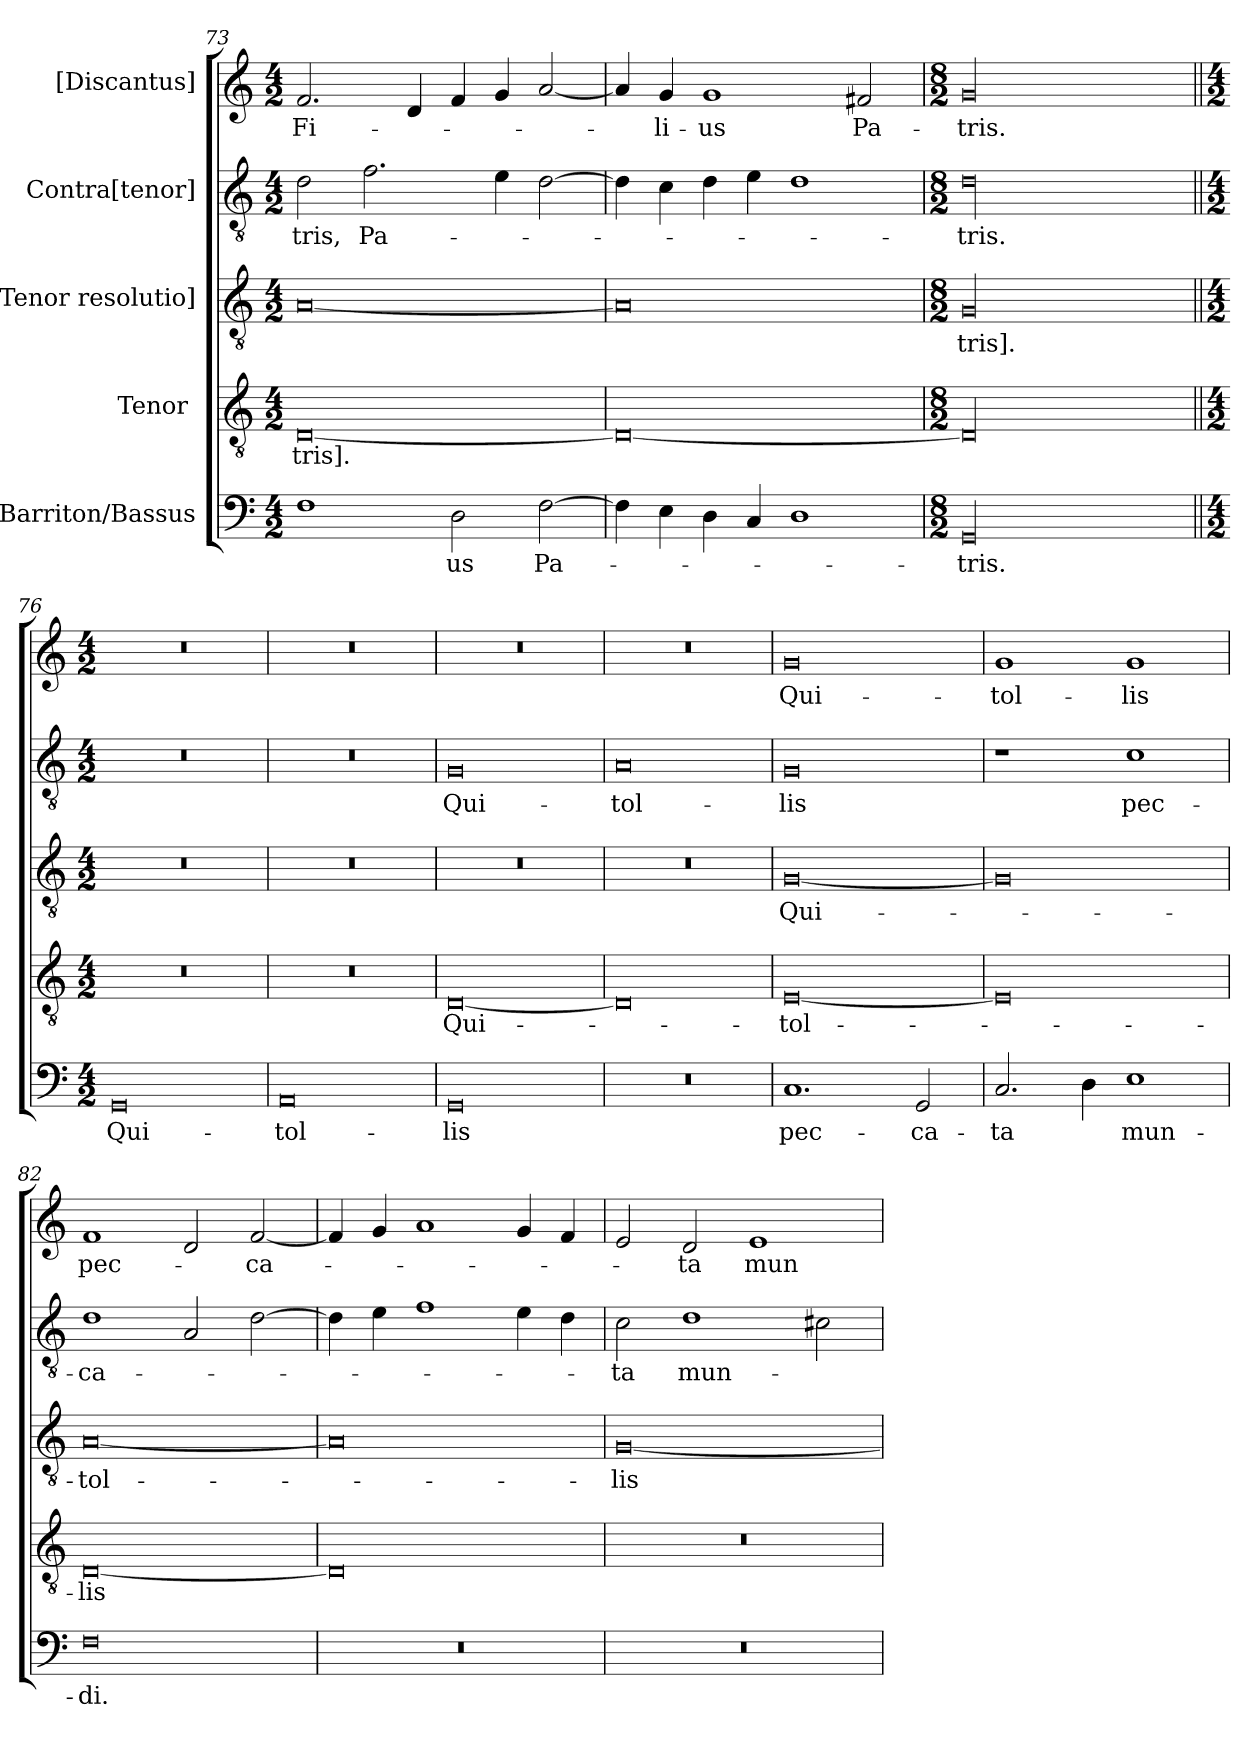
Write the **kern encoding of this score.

**kern	**text	**kern	**text	**kern	**text	**kern	**text	**kern	**text
*part5	*part5	*part4	*part4	*part3	*part3	*part2	*part2	*part1	*part1
*staff5	*staff5	*staff4	*staff4	*staff3	*staff3	*staff2	*staff2	*staff1	*staff1
*I"Barriton/Bassus	*	*I"Tenor [2]	*	*I"[Tenor resolutio]	*	*I"Contra[tenor]	*	*I"[Discantus]	*
*clefF4	*	*clefGv2	*	*clefGv2	*	*clefGv2	*	*clefG2	*
*k[]	*	*k[]	*	*k[]	*	*k[]	*	*k[]	*
*M4/2	*	*M4/2	*	*M4/2	*	*M4/2	*	*M4/2	*
=73	=73	=73	=73	=73	=73	=73	=73	=73	=73
1F\	.	[0D/	-tris].	[0A/	.	2d\	-tris,	2.f/	Fi-
.	.	.	.	.	.	2.f\	Pa-	.	.
.	.	.	.	.	.	.	.	4d/	.
2D\	-us	.	.	.	.	.	.	4f/	.
.	.	.	.	.	.	4e\	.	4g/	.
[2F\	Pa-	.	.	.	.	[2d\	.	[2a/	.
=74	=74	=74	=74	=74	=74	=74	=74	=74	=74
4F\]	.	0D/_	.	0A/]	.	4d\]	.	4a/]	.
4E\	.	.	.	.	.	4c\	.	4g/	-li-
4D\	.	.	.	.	.	4d\	.	1g/	-us
4C/	.	.	.	.	.	4e\	.	.	.
1D\	.	.	.	.	.	1d\	.	.	.
.	.	.	.	.	.	.	.	2f#X/	Pa-
=75	=75	=75	=75	=75	=75	=75	=75	=75	=75
*M8/2	*	*M8/2	*	*M8/2	*	*M8/2	*	*M8/2	*
00GG/	-tris.	00D/]	.	00G/	-tris].	00d\	-tris.	00g/	-tris.
=76||	=76||	=76||	=76||	=76||	=76||	=76||	=76||	=76||	=76||
*M4/2	*	*M4/2	*	*M4/2	*	*M4/2	*	*M4/2	*
0GG/	Qui-	0r	.	0r	.	0r	.	0r	.
=77	=77	=77	=77	=77	=77	=77	=77	=77	=77
0AA/	tol-	0r	.	0r	.	0r	.	0r	.
=78	=78	=78	=78	=78	=78	=78	=78	=78	=78
0GG/	-lis	[0D/	Qui-	0r	.	0G/	Qui-	0r	.
=79	=79	=79	=79	=79	=79	=79	=79	=79	=79
0r	.	0D/]	.	0r	.	0A/	tol-	0r	.
=80	=80	=80	=80	=80	=80	=80	=80	=80	=80
1.C/	pec-	[0E/	tol-	[0G/	Qui-	0G/	-lis	0g/	Qui-
2GG/	-ca-	.	.	.	.	.	.	.	.
=81	=81	=81	=81	=81	=81	=81	=81	=81	=81
2.C/	-ta	0E/]	.	0G/]	.	1r	.	1g/	tol-
4D\	.	.	.	.	.	.	.	.	.
1E\	mun-	.	.	.	.	1c\	pec-	1g/	-lis
=82	=82	=82	=82	=82	=82	=82	=82	=82	=82
0F\	-di.	[0D/	-lis	[0A/	tol-	1d\	-ca-	1f/	pec-
.	.	.	.	.	.	2A/	.	2d/	.
.	.	.	.	.	.	[2d\	.	[2f/	-ca-
=83	=83	=83	=83	=83	=83	=83	=83	=83	=83
0r	.	0D/]	.	0A/]	.	4d\]	.	4f/]	.
.	.	.	.	.	.	4e\	.	4g/	.
.	.	.	.	.	.	1f\	.	1a/	.
.	.	.	.	.	.	4e\	.	4g/	.
.	.	.	.	.	.	4d\	.	4f/	.
=84	=84	=84	=84	=84	=84	=84	=84	=84	=84
0r	.	0r	.	[0G/	-lis	2c\	-ta	2e/	.
.	.	.	.	.	.	1d\	mun-	2d/	-ta
.	.	.	.	.	.	.	.	1e/	mun-
.	.	.	.	.	.	2c#X\	.	.	.
=	=	=	=	=	=	=	=	=	=
*-	*-	*-	*-	*-	*-	*-	*-	*-	*-
